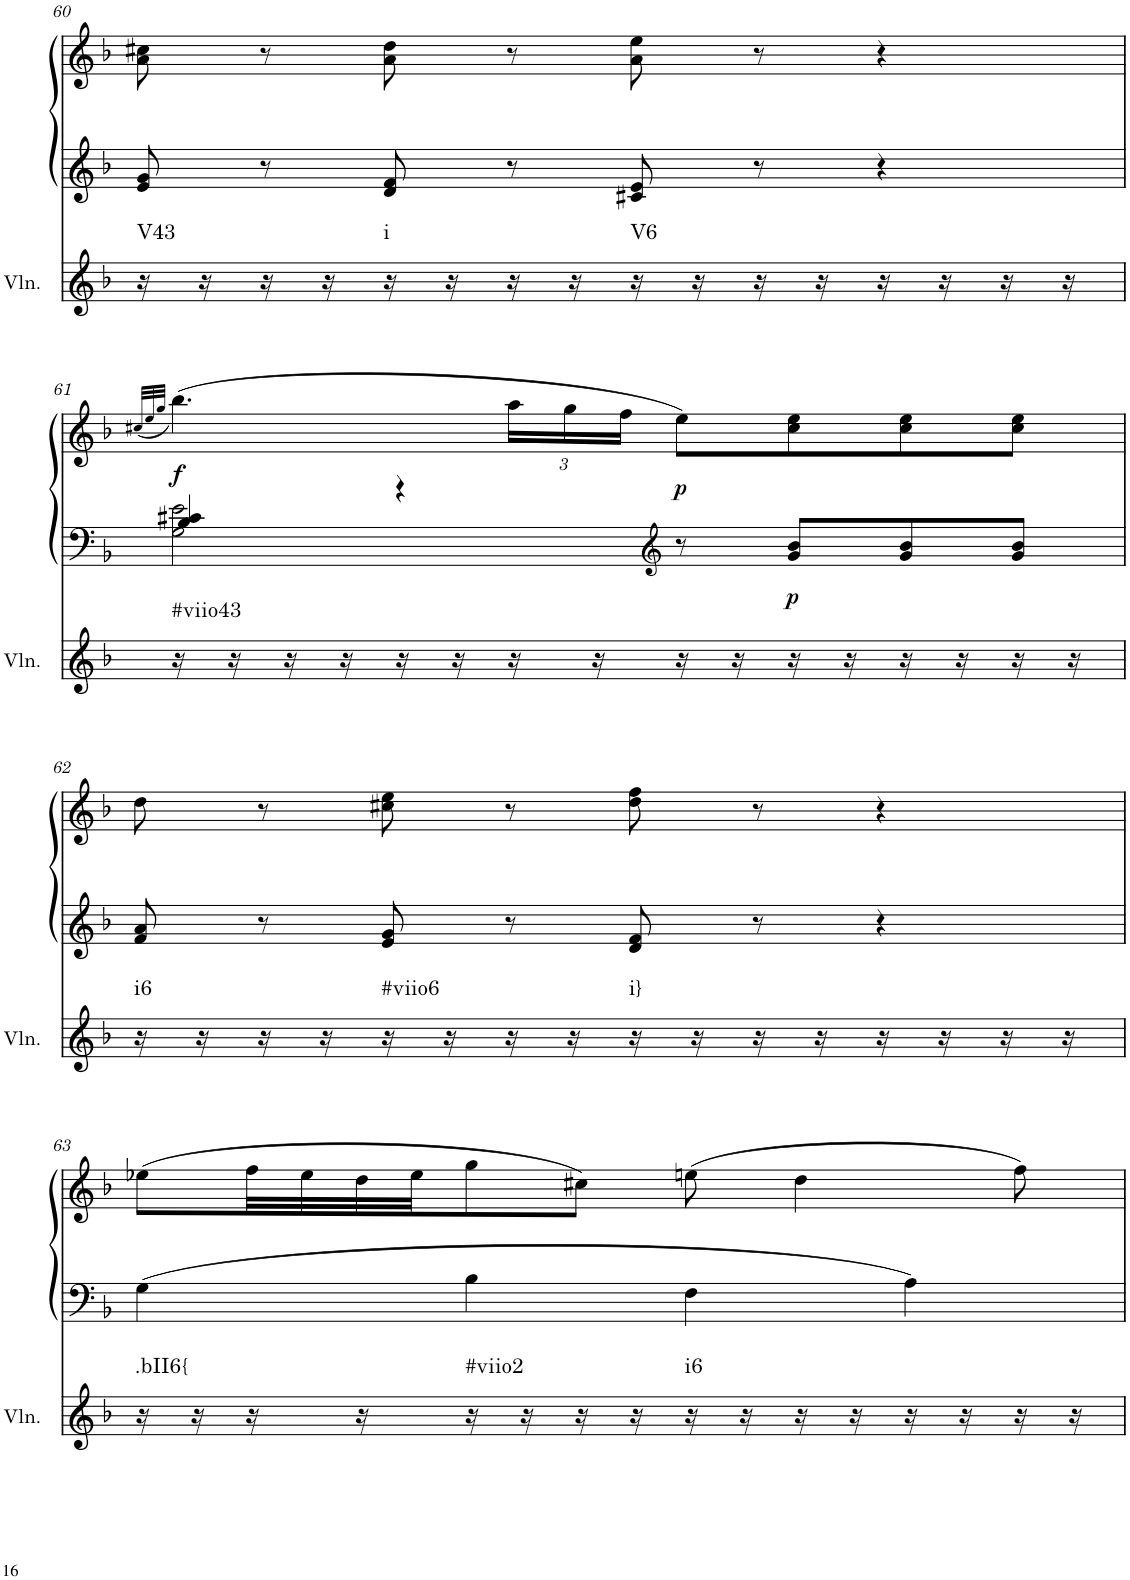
**kern	**harte	**kern	**kern	**dynam
*part2	*part2	*part1	*part1	*part1
*staff3	*	*staff2	*staff1	*staff1/2
*I"Violin	*	*I"unbenannt2	*	*
*I'Vln.	*	*	*	*
!!LO:PB:g=z
*clefG2	*	*clefG2	*clefG2	*
*k[b-]	*	*k[b-]	*k[b-]	*
*M2/2	*	*M2/2	*M2/2	*
=60	=60	=60	=60	=60
!	!LO:H:kt=V43	!	!	!
16r	N	8e/ 8g/	8a\ 8cc#X\	.
16r	.	.	.	.
16r	.	8r	8r	.
16r	.	.	.	.
!	!LO:H:kt=i	!	!	!
16r	N	8d/ 8f/	8a\ 8dd\	.
16r	.	.	.	.
16r	.	8r	8r	.
16r	.	.	.	.
!	!LO:H:kt=V6	!	!	!
16r	N	8c#X/ 8e/	8a\ 8ee\	.
16r	.	.	.	.
16r	.	8r	8r	.
16r	.	.	.	.
16r	.	4r	4r	.
16r	.	.	.	.
16r	.	.	.	.
16r	.	.	.	.
!!LO:LB:g=z
=61	=61	=61	=61	=61
.	.	.	(32qcc#X/LLL	.
.	.	.	32qee/	.
.	.	.	32qgg/JJJ	.
*	*	*^	*	*
!	!LO:H:kt=#viio43	!	!	!	!LO:DY:b
16r	N	4B-/ 4c#X/	2G\ 2e\	(4.bb-\)	f
16r	.	.	.	.	.
16r	.	.	.	.	.
16r	.	.	.	.	.
16r	.	4r	.	.	.
16r	.	.	.	.	.
*	*	*	*	*Xbrackettup	*
16r	.	.	.	24aa\LL	.
.	.	.	.	24gg\	.
16r	.	.	.	.	.
.	.	.	.	24ff\JJ	.
*	*	*clefG2	*	*	*
!	!	!	!	!	!LO:DY:b
16r	.	8r	2ryy	8ee\L)	p
16r	.	.	.	.	.
!	!	!	!	!	!LO:DY:b=2
16r	.	8g/ 8b-/L	.	8cc#\ 8ee\	p
16r	.	.	.	.	.
16r	.	8g/ 8b-/	.	8cc#\ 8ee\	.
16r	.	.	.	.	.
16r	.	8g/ 8b-/J	.	8cc#\ 8ee\J	.
16r	.	.	.	.	.
*	*	*v	*v	*	*
!!LO:LB:g=z
=62	=62	=62	=62	=62
!	!LO:H:kt=i6	!	!	!
16r	N	8f/ 8a/	8dd\	.
16r	.	.	.	.
16r	.	8r	8r	.
16r	.	.	.	.
!	!LO:H:kt=#viio6	!	!	!
16r	N	8e/ 8g/	8cc#X\ 8ee\	.
16r	.	.	.	.
16r	.	8r	8r	.
16r	.	.	.	.
!	!LO:H:kt=i}	!	!	!
16r	N	8d/ 8f/	8dd\ 8ff\	.
16r	.	.	.	.
16r	.	8r	8r	.
16r	.	.	.	.
16r	.	4r	4r	.
16r	.	.	.	.
16r	.	.	.	.
16r	.	.	.	.
!!LO:LB:g=z
=63	=63	=63	=63	=63
!	!LO:H:kt=.bII6{	!	!	!
16r	N	4G\	(8ee-X\L	.
16r	.	.	.	.
16r	.	.	32ff\LL	.
.	.	.	32ee-\	.
16r	.	.	32dd\	.
.	.	.	32ee-\JJ	.
!	!LO:H:kt=#viio2	!	!	!
16r	N	4B-\	8gg\	.
16r	.	.	.	.
16r	.	.	8cc#X\J)	.
16r	.	.	.	.
!	!LO:H:kt=i6	!	!	!
16r	N	4F\	(8een\	.
16r	.	.	.	.
16r	.	.	4dd\	.
16r	.	.	.	.
16r	.	4A\	.	.
16r	.	.	.	.
16r	.	.	8ff\)	.
16r	.	.	.	.
=	=	=	=	=
*-	*-	*-	*-	*-
